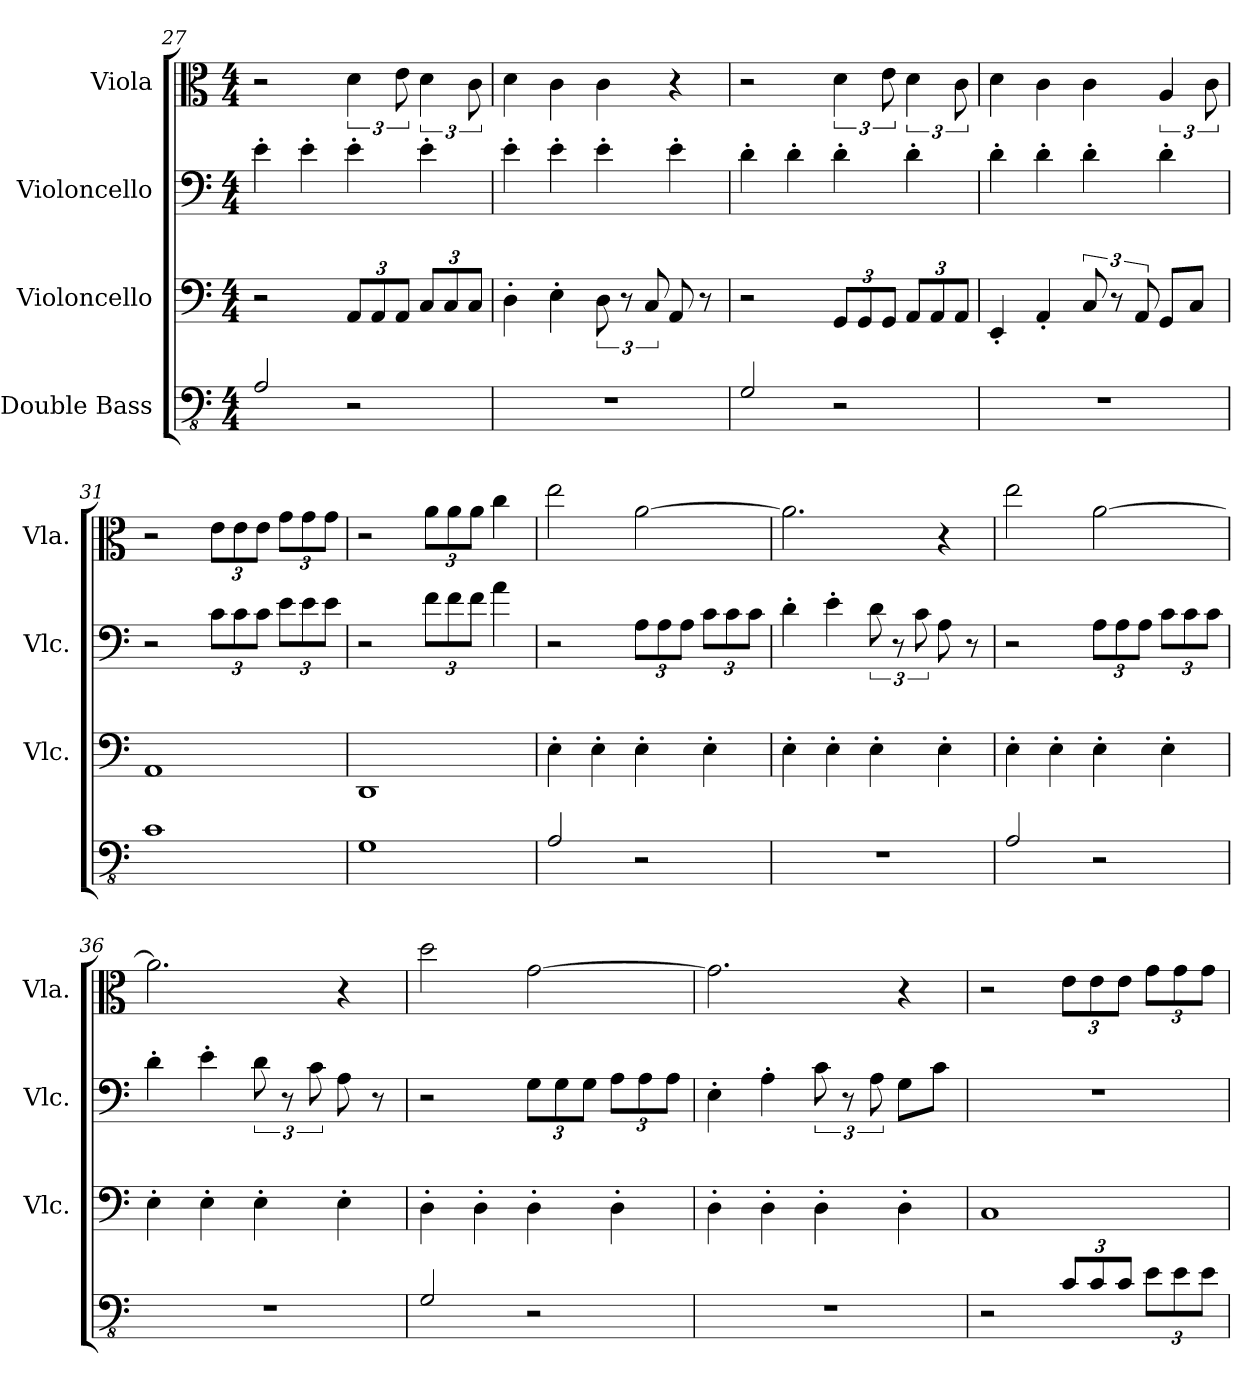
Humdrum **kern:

**kern	**kern	**kern	**kern
*part4	*part3	*part2	*part1
*staff4	*staff3	*staff2	*staff1
*I"Double Bass	*I"Violoncello	*I"Violoncello	*I"Viola
*	*I'Vlc.	*I'Vlc.	*I'Vla.
*clefFv4	*clefF4	*clefF4	*clefC3
*ITrd7c12	*	*	*
*k[]	*k[]	*k[]	*k[]
*C:	*C:	*C:	*C:
*M4/4	*M4/4	*M4/4	*M4/4
=27	=27	=27	=27
2AAA/	2r	4e'\	2r
.	.	4e'\	.
*	*Xbrackettup	*	*
2r	12AA/L	4e'\	6d\
.	12AA/	.	.
.	12AA/J	.	12e\
.	12C/L	4e'\	6d\
.	12C/	.	.
.	12C/J	.	12c\
=28	=28	=28	=28
1r	4D'\	4e'\	4d\
.	4E'\	4e'\	4c\
*	*brackettup	*	*
.	12D\	4e'\	4c\
.	12r	.	.
.	12C/	.	.
.	8AA/	4e'\	4r
.	8r	.	.
!!LO:PB:g=z
=29	=29	=29	=29
2GGG/	2r	4d'\	2r
.	.	4d'\	.
*	*Xbrackettup	*	*
2r	12GG/L	4d'\	6d\
.	12GG/	.	.
.	12GG/J	.	12e\
.	12AA/L	4d'\	6d\
.	12AA/	.	.
.	12AA/J	.	12c\
=30	=30	=30	=30
1r	4EE'/	4d'\	4d\
.	4AA'/	4d'\	4c\
*	*brackettup	*	*
.	12C/	4d'\	4c\
.	12r	.	.
.	12AA/	.	.
.	8GG/L	4d'\	6A/
.	8C/J	.	.
.	.	.	12c\
=31	=31	=31	=31
1CC	1AA	2r	2r
*	*	*Xbrackettup	*Xbrackettup
.	.	12c\L	12e\L
.	.	12c\	12e\
.	.	12c\J	12e\J
.	.	12e\L	12g\L
.	.	12e\	12g\
.	.	12e\J	12g\J
=32	=32	=32	=32
1GGG	1DD	2r	2r
.	.	12f\L	12a\L
.	.	12f\	12a\
.	.	12f\J	12a\J
.	.	4a\	4cc\
=33	=33	=33	=33
2AAA/	4E'\	2r	2ee\
.	4E'\	.	.
2r	4E'\	12A\L	[2a\
.	.	12A\	.
.	.	12A\J	.
.	4E'\	12c\L	.
.	.	12c\	.
.	.	12c\J	.
!!LO:LB:g=z
=34	=34	=34	=34
1r	4E'\	4d'\	2.a\]
.	4E'\	4e'\	.
*	*	*brackettup	*
.	4E'\	12d\	.
.	.	12r	.
.	.	12c\	.
.	4E'\	8A\	4r
.	.	8r	.
=35	=35	=35	=35
2AAA/	4E'\	2r	2ee\
.	4E'\	.	.
*	*	*Xbrackettup	*
2r	4E'\	12A\L	[2a\
.	.	12A\	.
.	.	12A\J	.
.	4E'\	12c\L	.
.	.	12c\	.
.	.	12c\J	.
=36	=36	=36	=36
1r	4E'\	4d'\	2.a\]
.	4E'\	4e'\	.
*	*	*brackettup	*
.	4E'\	12d\	.
.	.	12r	.
.	.	12c\	.
.	4E'\	8A\	4r
.	.	8r	.
=37	=37	=37	=37
2GGG/	4D'\	2r	2dd\
.	4D'\	.	.
*	*	*Xbrackettup	*
2r	4D'\	12G\L	[2g\
.	.	12G\	.
.	.	12G\J	.
.	4D'\	12A\L	.
.	.	12A\	.
.	.	12A\J	.
=38	=38	=38	=38
1r	4D'\	4E'\	2.g\]
.	4D'\	4A'\	.
*	*	*brackettup	*
.	4D'\	12c\	.
.	.	12r	.
.	.	12A\	.
.	4D'\	8G\L	4r
.	.	8c\J	.
!!LO:LB:g=z
=39	=39	=39	=39
2r	1C	1r	2r
*Xbrackettup	*	*	*
12CC/L	.	.	12e\L
12CC/	.	.	12e\
12CC/J	.	.	12e\J
12EE\L	.	.	12g\L
12EE\	.	.	12g\
12EE\J	.	.	12g\J
=	=	=	=
*-	*-	*-	*-
